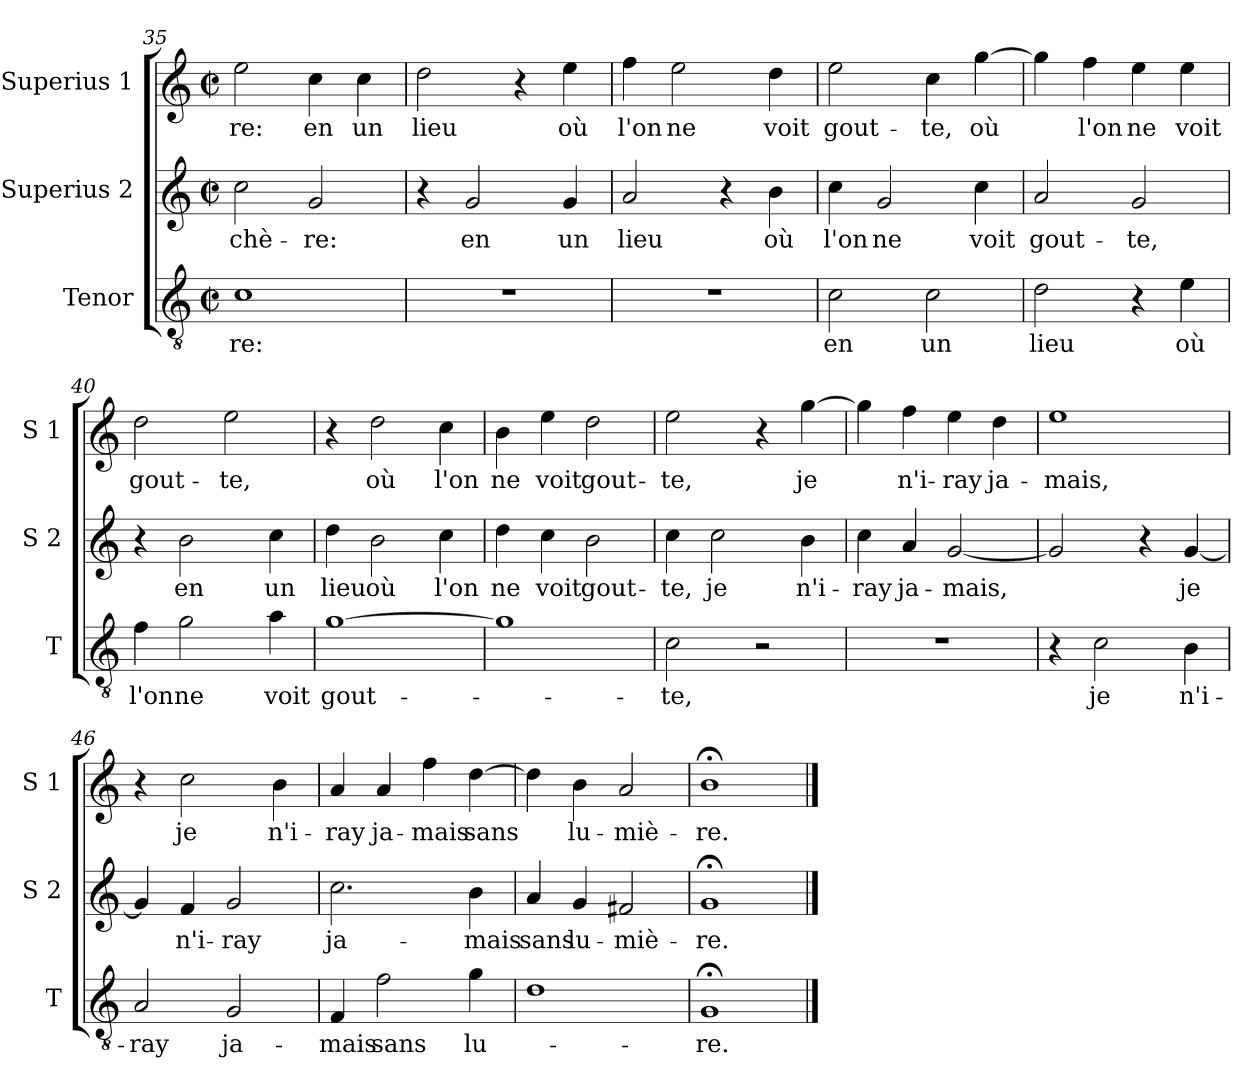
**kern	**text	**kern	**text	**kern	**text
*part3	*part3	*part2	*part2	*part1	*part1
*staff3	*staff3	*staff2	*staff2	*staff1	*staff1
*I"Tenor	*	*I"Superius 2	*	*I"Superius 1	*
*I'T	*	*I'S 2	*	*I'S 1	*
!!LO:PB:g=z
*clefGv2	*	*clefG2	*	*clefG2	*
*k[]	*	*k[]	*	*k[]	*
*C:	*	*C:	*	*C:	*
*M2/2	*	*M2/2	*	*M2/2	*
*met(c|)	*	*met(c|)	*	*met(c|)	*
=35	=35	=35	=35	=35	=35
!	!LO:LY:b	!	!LO:LY:b	!	!LO:LY:b
1c	-re:	2cc\	chè-	2ee\	-re:
!	!	!	!LO:LY:b	!	!LO:LY:b
.	.	2g/	-re:	4cc\	en
!	!	!	!	!	!LO:LY:b
.	.	.	.	4cc\	un
=36	=36	=36	=36	=36	=36
!	!	!	!	!	!LO:LY:b
1r	.	4r	.	2dd\	lieu
!	!	!	!LO:LY:b	!	!
.	.	2g/	en	.	.
.	.	.	.	4r	.
!	!	!	!LO:LY:b	!	!LO:LY:b
.	.	4g/	un	4ee\	où
=37	=37	=37	=37	=37	=37
!	!	!	!LO:LY:b	!	!LO:LY:b
1r	.	2a/	lieu	4ff\	l'on
!	!	!	!	!	!LO:LY:b
.	.	.	.	2ee\	ne
.	.	4r	.	.	.
!	!	!	!LO:LY:b	!	!LO:LY:b
.	.	4b\	où	4dd\	voit
=38	=38	=38	=38	=38	=38
!	!LO:LY:b	!	!LO:LY:b	!	!LO:LY:b
2c\	en	4cc\	l'on	2ee\	gout-
!	!	!	!LO:LY:b	!	!
.	.	2g/	ne	.	.
!	!LO:LY:b	!	!	!	!LO:LY:b
2c\	un	.	.	4cc\	-te,
!	!	!	!LO:LY:b	!	!LO:LY:b
.	.	4cc\	voit	[4gg\	où
=39	=39	=39	=39	=39	=39
!	!LO:LY:b	!	!LO:LY:b	!	!
2d\	lieu	2a/	gout-	4gg\]	.
!	!	!	!	!	!LO:LY:b
.	.	.	.	4ff\	l'on
!	!	!	!LO:LY:b	!	!LO:LY:b
4r	.	2g/	-te,	4ee\	ne
!	!LO:LY:b	!	!	!	!LO:LY:b
4e\	où	.	.	4ee\	voit
!!LO:LB:g=z
=40	=40	=40	=40	=40	=40
!	!LO:LY:b	!	!	!	!LO:LY:b
4f\	l'on	4r	.	2dd\	gout-
!	!LO:LY:b	!	!LO:LY:b	!	!
2g\	ne	2b\	en	.	.
!	!	!	!	!	!LO:LY:b
.	.	.	.	2ee\	-te,
!	!LO:LY:b	!	!LO:LY:b	!	!
4a\	voit	4cc\	un	.	.
=41	=41	=41	=41	=41	=41
!	!LO:LY:b	!	!LO:LY:b	!	!
[1g	gout-	4dd\	lieu	4r	.
!	!	!	!LO:LY:b	!	!LO:LY:b
.	.	2b\	où	2dd\	où
!	!	!	!LO:LY:b	!	!LO:LY:b
.	.	4cc\	l'on	4cc\	l'on
=42	=42	=42	=42	=42	=42
!	!	!	!LO:LY:b	!	!LO:LY:b
1g]	.	4dd\	ne	4b\	ne
!	!	!	!LO:LY:b	!	!LO:LY:b
.	.	4cc\	voit	4ee\	voit
!	!	!	!LO:LY:b	!	!LO:LY:b
.	.	2b\	gout-	2dd\	gout-
=43	=43	=43	=43	=43	=43
!	!LO:LY:b	!	!LO:LY:b	!	!LO:LY:b
2c\	-te,	4cc\	-te,	2ee\	-te,
!	!	!	!LO:LY:b	!	!
.	.	2cc\	je	.	.
2r	.	.	.	4r	.
!	!	!	!LO:LY:b	!	!LO:LY:b
.	.	4b\	n'i-	[4gg\	je
=44	=44	=44	=44	=44	=44
!	!	!	!LO:LY:b	!	!
1r	.	4cc\	-ray	4gg\]	.
!	!	!	!LO:LY:b	!	!LO:LY:b
.	.	4a/	ja-	4ff\	n'i-
!	!	!	!LO:LY:b	!	!LO:LY:b
.	.	[2g/	-mais,	4ee\	-ray
!	!	!	!	!	!LO:LY:b
.	.	.	.	4dd\	ja-
!!LO:LB:g=z
=45	=45	=45	=45	=45	=45
!	!	!	!	!	!LO:LY:b
4r	.	2g/]	.	1ee	-mais,
!	!LO:LY:b	!	!	!	!
2c\	je	.	.	.	.
.	.	4r	.	.	.
!	!LO:LY:b	!	!LO:LY:b	!	!
4B\	n'i-	[4g/	je	.	.
=46	=46	=46	=46	=46	=46
!	!LO:LY:b	!	!	!	!
2A/	-ray	4g/]	.	4r	.
!	!	!	!LO:LY:b	!	!LO:LY:b
.	.	4f/	n'i-	2cc\	je
!	!LO:LY:b	!	!LO:LY:b	!	!
2G/	ja-	2g/	-ray	.	.
!	!	!	!	!	!LO:LY:b
.	.	.	.	4b\	n'i-
=47	=47	=47	=47	=47	=47
!	!LO:LY:b	!	!LO:LY:b	!	!LO:LY:b
4F/	-mais	2.cc\	ja-	4a/	-ray
!	!LO:LY:b	!	!	!	!LO:LY:b
2f\	sans	.	.	4a/	ja-
!	!	!	!	!	!LO:LY:b
.	.	.	.	4ff\	-mais
!	!LO:LY:b	!	!LO:LY:b	!	!LO:LY:b
4g\	lu-	4b\	-mais	[4dd\	sans
=48	=48	=48	=48	=48	=48
!	!	!	!LO:LY:b	!	!
1d	.	4a/	sans	4dd\]	.
!	!	!	!LO:LY:b	!	!LO:LY:b
.	.	4g/	lu-	4b\	lu-
!	!	!	!LO:LY:b	!	!LO:LY:b
.	.	2f#X/	-miè-	2a/	-miè-
=49	=49	=49	=49	=49	=49
!	!LO:LY:b	!	!LO:LY:b	!	!LO:LY:b
1G;<	-re.	1g;<	-re.	1b;<	-re.
==	==	==	==	==	==
*-	*-	*-	*-	*-	*-
